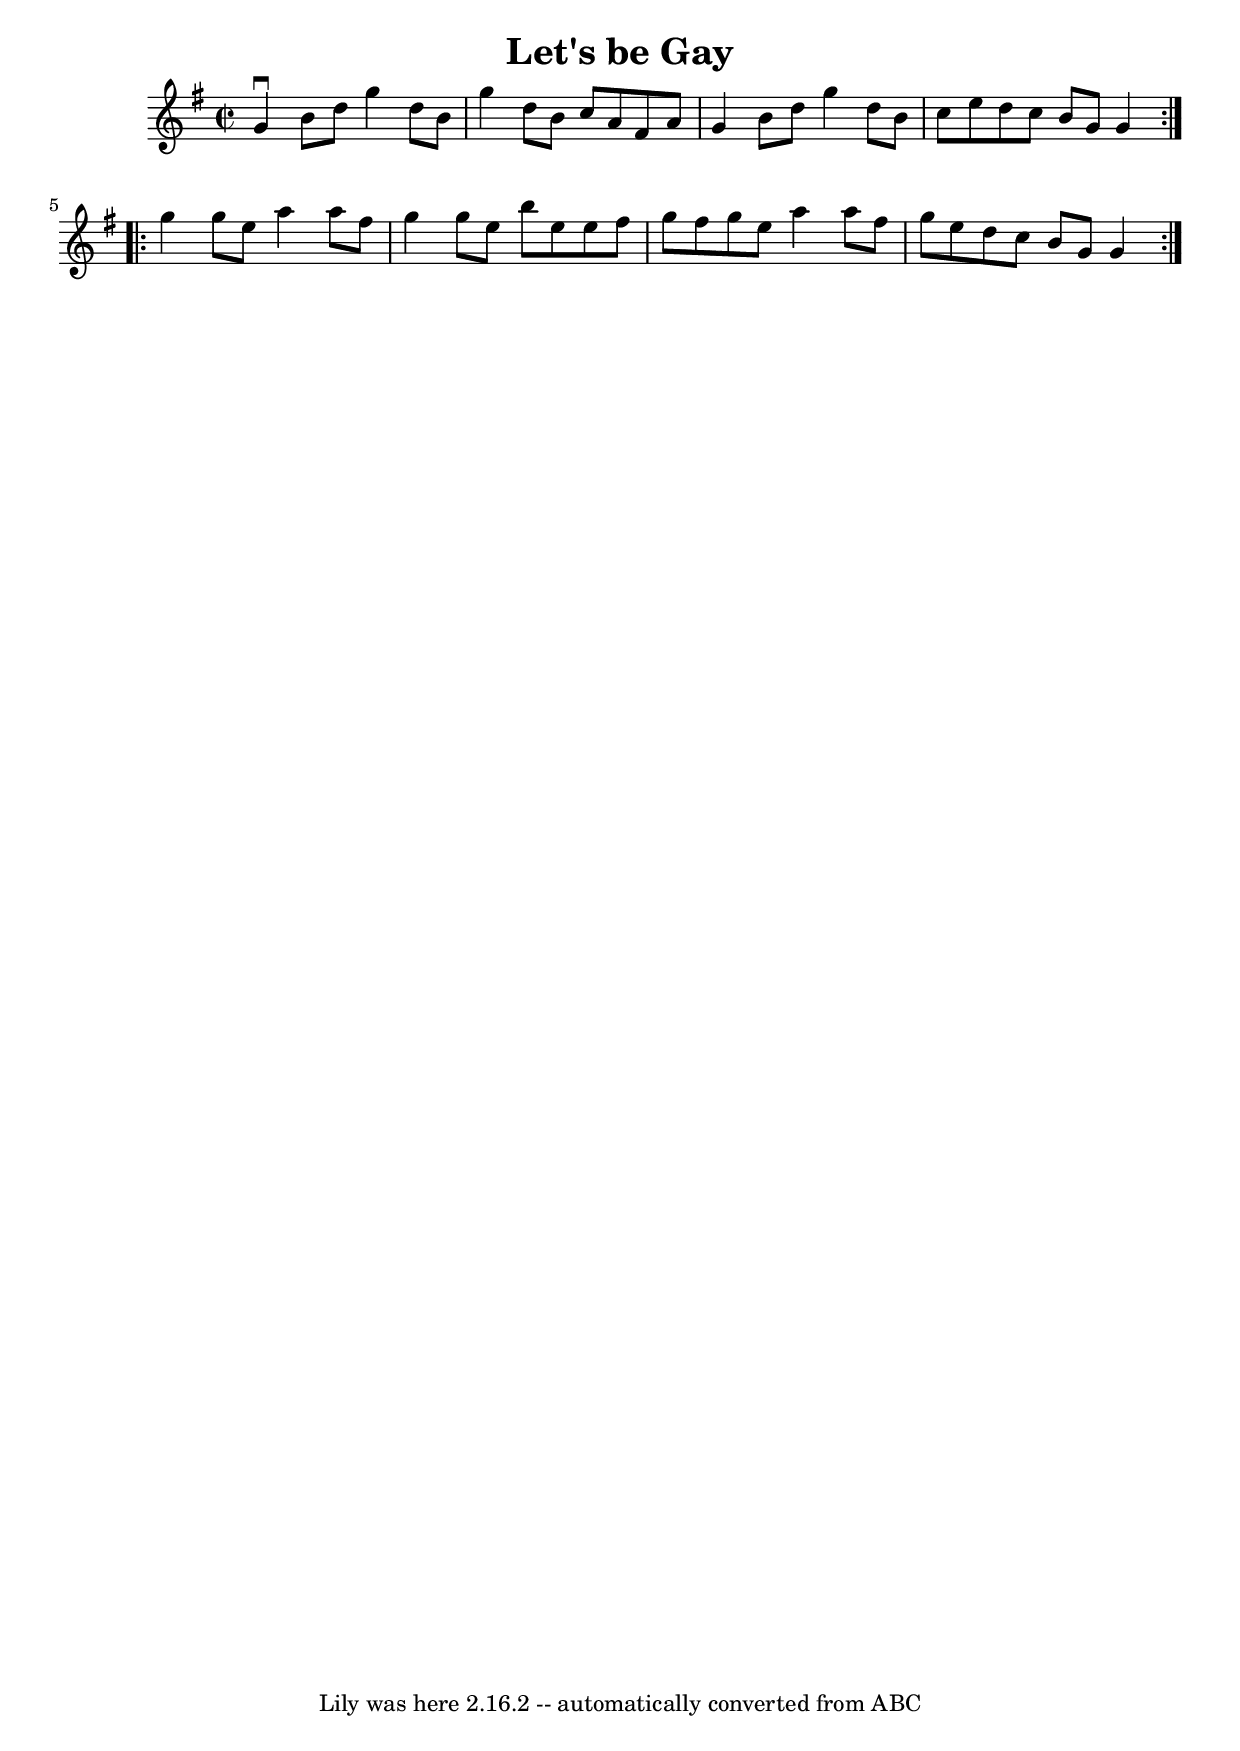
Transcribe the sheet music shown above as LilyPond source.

\version "2.7.40"
\include "Mammoth.ily"
\header {
	%% book = "Ryan's Mammoth Collection"
	crossRefNumber = "1"
	footnotes = "\\\\163"
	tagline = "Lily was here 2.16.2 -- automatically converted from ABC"
	title = "Let's be Gay"
}
voicedefault =  {


\repeat volta 2 {
\override Staff.TimeSignature #'style = #'C
 \time 2/2 
\key g \major g'4^\downbow b'8 d''8 g''4 d''8 b'8   
 |
 g''4 d''8 b'8 c''8 a'8 fis'8 a'8    |
   
g'4 b'8 d''8 g''4 d''8 b'8    |
 c''8 e''8 d''8    
c''8 b'8 g'8 g'4    } \repeat volta 2 { g''4 g''8 e''8    
a''4 a''8 fis''8    |
 g''4 g''8 e''8 b''8 e''8    
e''8 fis''8    |
 g''8 fis''8 g''8 e''8 a''4 a''8    
fis''8    |
 g''8 e''8 d''8 c''8 b'8 g'8 g'4    }   
}

\score{
    <<

	\context Staff="default"
	{
	    \voicedefault 
	}

    >>
	\layout {
	}
	\midi {}
}
